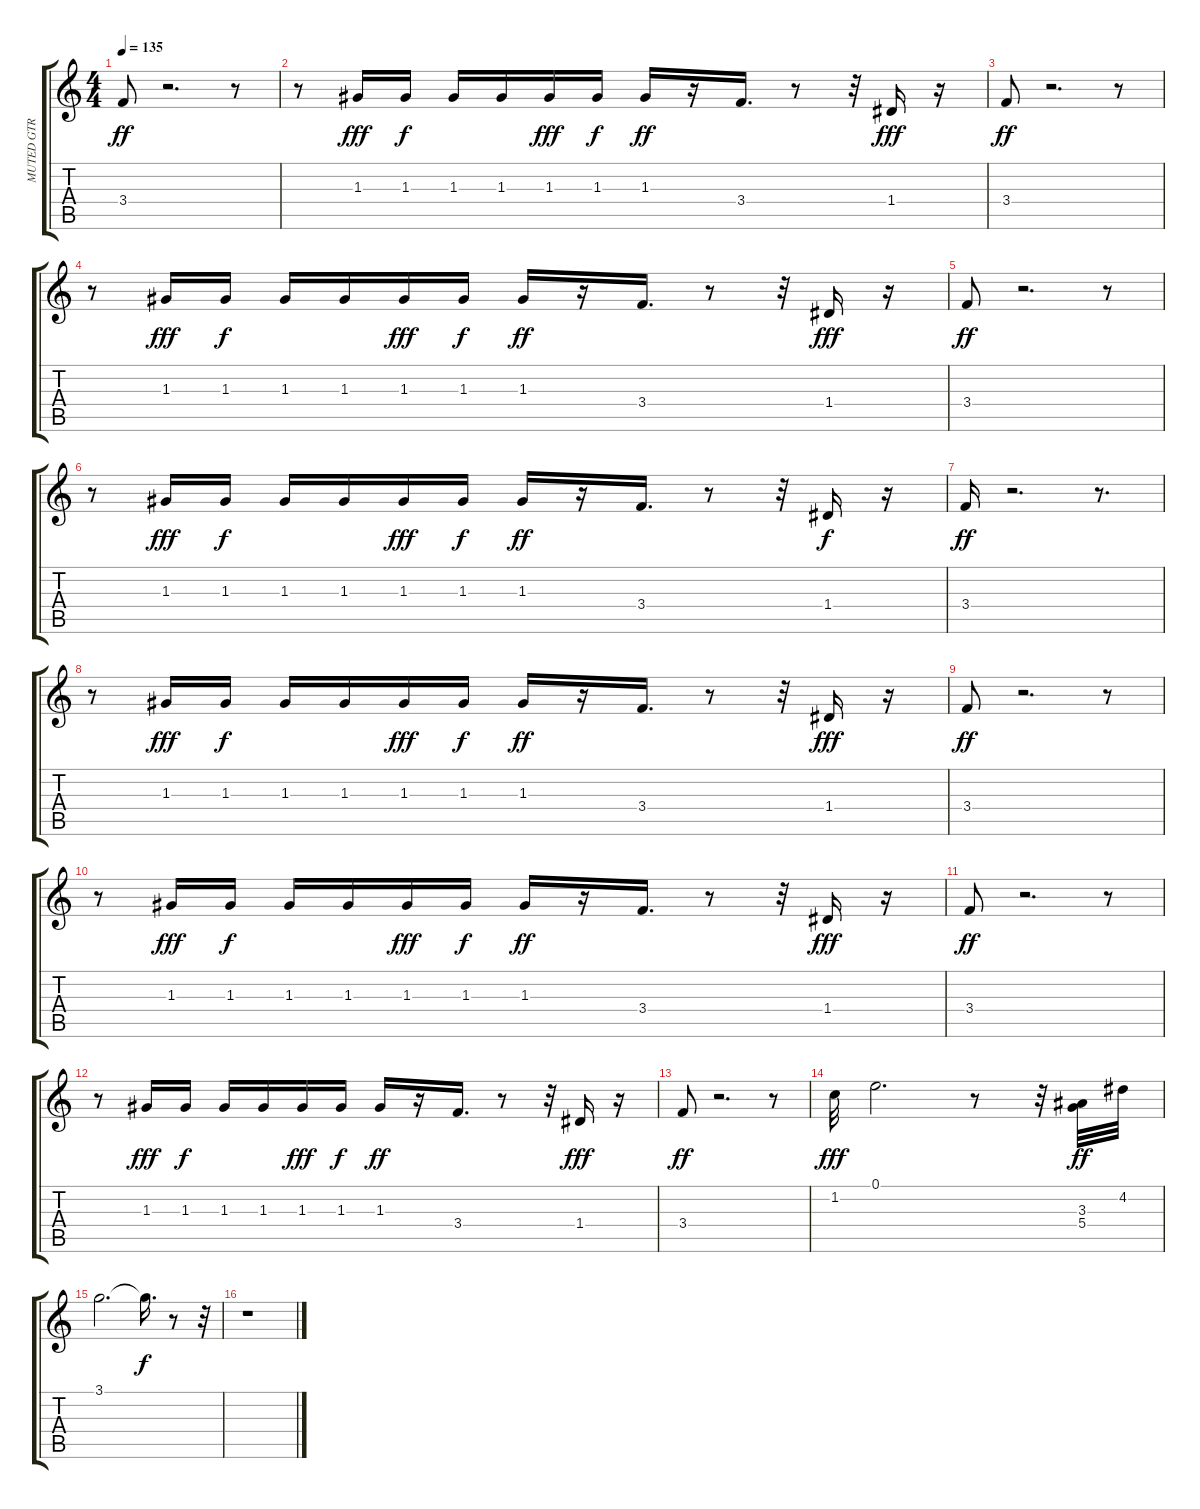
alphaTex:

\track ("MUTED GTR" "MUTED GTR") {instrument electricguitarmuted}
\staff {score tabs}
\tuning (E4 B3 G3 D3 A2 E2) {hide}
\ts (4 4)
\tempo 135
\clef g2
\ks c
3.4.8{dy ff} r.2{d} r.8 |
r.8 1.3.16{dy fff} 1.3.16{dy f} 1.3.16 1.3.16 1.3.16{dy fff} 1.3.16{dy f} 1.3.16{dy ff} r.16 3.4.16{d} r.8 r.32 1.4.16{dy fff} r.16 |
3.4.8{dy ff} r.2{d} r.8 |
r.8 1.3.16{dy fff} 1.3.16{dy f} 1.3.16 1.3.16 1.3.16{dy fff} 1.3.16{dy f} 1.3.16{dy ff} r.16 3.4.16{d} r.8 r.32 1.4.16{dy fff} r.16 |
3.4.8{dy ff} r.2{d} r.8 |
r.8 1.3.16{dy fff} 1.3.16{dy f} 1.3.16 1.3.16 1.3.16{dy fff} 1.3.16{dy f} 1.3.16{dy ff} r.16 3.4.16{d} r.8 r.32 1.4.16{dy f} r.16 |
3.4.16{dy ff} r.2{d} r.8{d} |
r.8 1.3.16{dy fff} 1.3.16{dy f} 1.3.16 1.3.16 1.3.16{dy fff} 1.3.16{dy f} 1.3.16{dy ff} r.16 3.4.16{d} r.8 r.32 1.4.16{dy fff} r.16 |
3.4.8{dy ff} r.2{d} r.8 |
r.8 1.3.16{dy fff} 1.3.16{dy f} 1.3.16 1.3.16 1.3.16{dy fff} 1.3.16{dy f} 1.3.16{dy ff} r.16 3.4.16{d} r.8 r.32 1.4.16{dy fff} r.16 |
3.4.8{dy ff} r.2{d} r.8 |
r.8 1.3.16{dy fff} 1.3.16{dy f} 1.3.16 1.3.16 1.3.16{dy fff} 1.3.16{dy f} 1.3.16{dy ff} r.16 3.4.16{d} r.8 r.32 1.4.16{dy fff} r.16 |
3.4.8{dy ff} r.2{d} r.8 |
1.2.32{dy fff} 0.1.2{d} r.8 r.32 (3.3 5.4).32{dy ff} 4.2.32 |
3.1.2{d} 3.1{t}.16{d dy f} r.8 r.32 |
r.1
